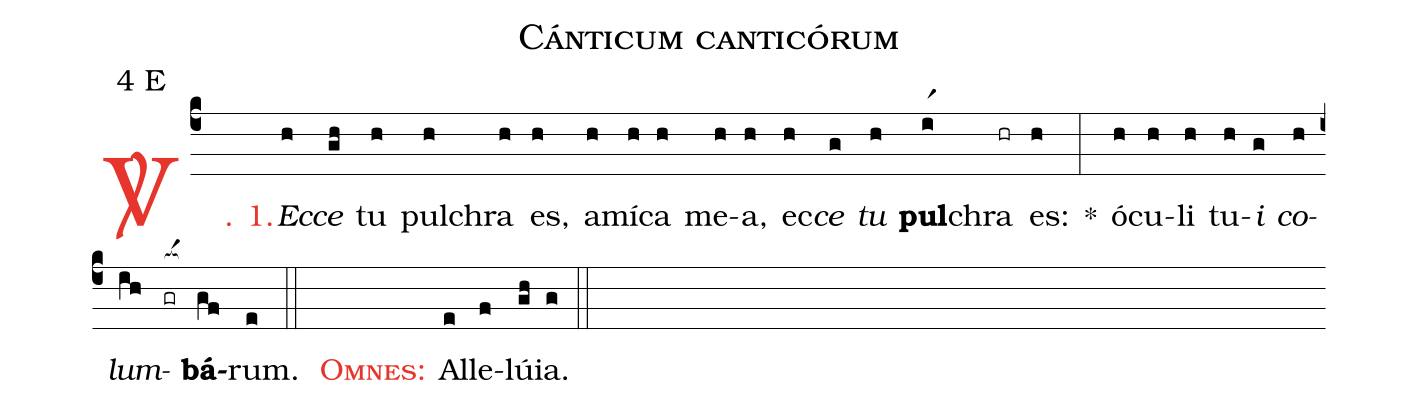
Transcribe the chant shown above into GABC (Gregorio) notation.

name: Cánticum canticórum;
mode: 4;
mode-differentia: E;
%%
(c4)

<c><sp>V/</sp>. 1.</c>() <i>Ec</i>(h)<i>ce</i>(gh) tu(h) pul(h)chra(h) es,(h) a(h)mí(h)ca(h) me(h)a,(h) ec(h)<i>ce</i>(g) <i>tu</i>(h) <b>pul</b>(ir1)chra(hr) es:(h) *(:) ó(h)cu(h)li(h) tu(h)<i>i</i>(g) <i>co</i>(h)<i>lum</i>(ih)<nlba>(gr[ocba:1{])<b>bá</b>(gf[ocba:0}])rum.</nlba>(e)

(::)

<c><sc>Omnes:</sc></c>() Al(e)le(f)lú(gh)ia.(g)

(::)
